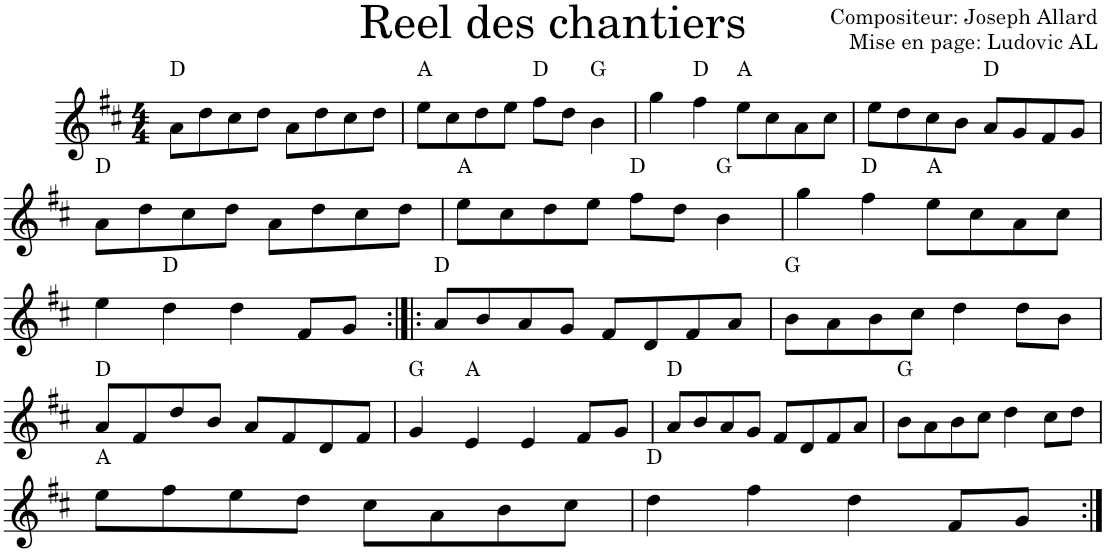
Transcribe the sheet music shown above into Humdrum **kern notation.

**kern	**harte
*part1	*part1
*staff1	*
*I"Voice	*
*I'V	*
*clefG2	*
*k[f#c#]	*
*M4/4	*
=1	=1
8a\L	D:maj
8dd\	.
8cc#\	.
8dd\J	.
8a\L	.
8dd\	.
8cc#\	.
8dd\J	.
=2	=2
8ee\L	A:maj
8cc#\	.
8dd\	.
8ee\J	.
8ff#\L	D:maj
8dd\J	.
4b\	G:maj
=3	=3
4gg\	.
4ff#\	D:maj
8ee\L	A:maj
8cc#\	.
8a\	.
8cc#\J	.
=4	=4
8ee\L	.
8dd\	.
8cc#\	.
8b\J	.
8a/L	D:maj
8g/	.
8f#/	.
8g/J	.
!!LO:LB:g=z
=5	=5
8a\L	D:maj
8dd\	.
8cc#\	.
8dd\J	.
8a\L	.
8dd\	.
8cc#\	.
8dd\J	.
=6	=6
8ee\L	A:maj
8cc#\	.
8dd\	.
8ee\J	.
8ff#\L	D:maj
8dd\J	.
4b\	G:maj
=7	=7
4gg\	.
4ff#\	D:maj
8ee\L	A:maj
8cc#\	.
8a\	.
8cc#\J	.
!!LO:LB:g=z
=8	=8
4ee\	.
4dd\	D:maj
4dd\	.
8f#/L	.
8g/J	.
=9:|!|:	=9:|!|:
8a/L	D:maj
8b/	.
8a/	.
8g/J	.
8f#/L	.
8d/	.
8f#/	.
8a/J	.
=10	=10
8b\L	G:maj
8a\	.
8b\	.
8cc#\J	.
4dd\	.
8dd\L	.
8b\J	.
!!LO:LB:g=z
=11	=11
8a/L	D:maj
8f#/	.
8dd/	.
8b/J	.
8a/L	.
8f#/	.
8d/	.
8f#/J	.
=12	=12
4g/	G:maj
4e/	A:maj
4e/	.
8f#/L	.
8g/J	.
=13	=13
8a/L	D:maj
8b/	.
8a/	.
8g/J	.
8f#/L	.
8d/	.
8f#/	.
8a/J	.
=14	=14
8b\L	G:maj
8a\	.
8b\	.
8cc#\J	.
4dd\	.
8cc#\L	.
8dd\J	.
!!LO:LB:g=z
=15	=15
8ee\L	A:maj
8ff#\	.
8ee\	.
8dd\J	.
8cc#\L	.
8a\	.
8b\	.
8cc#\J	.
=16	=16
4dd\	D:maj
4ff#\	.
4dd\	.
8f#/L	.
8g/J	.
=:|!	=:|!
*-	*-
